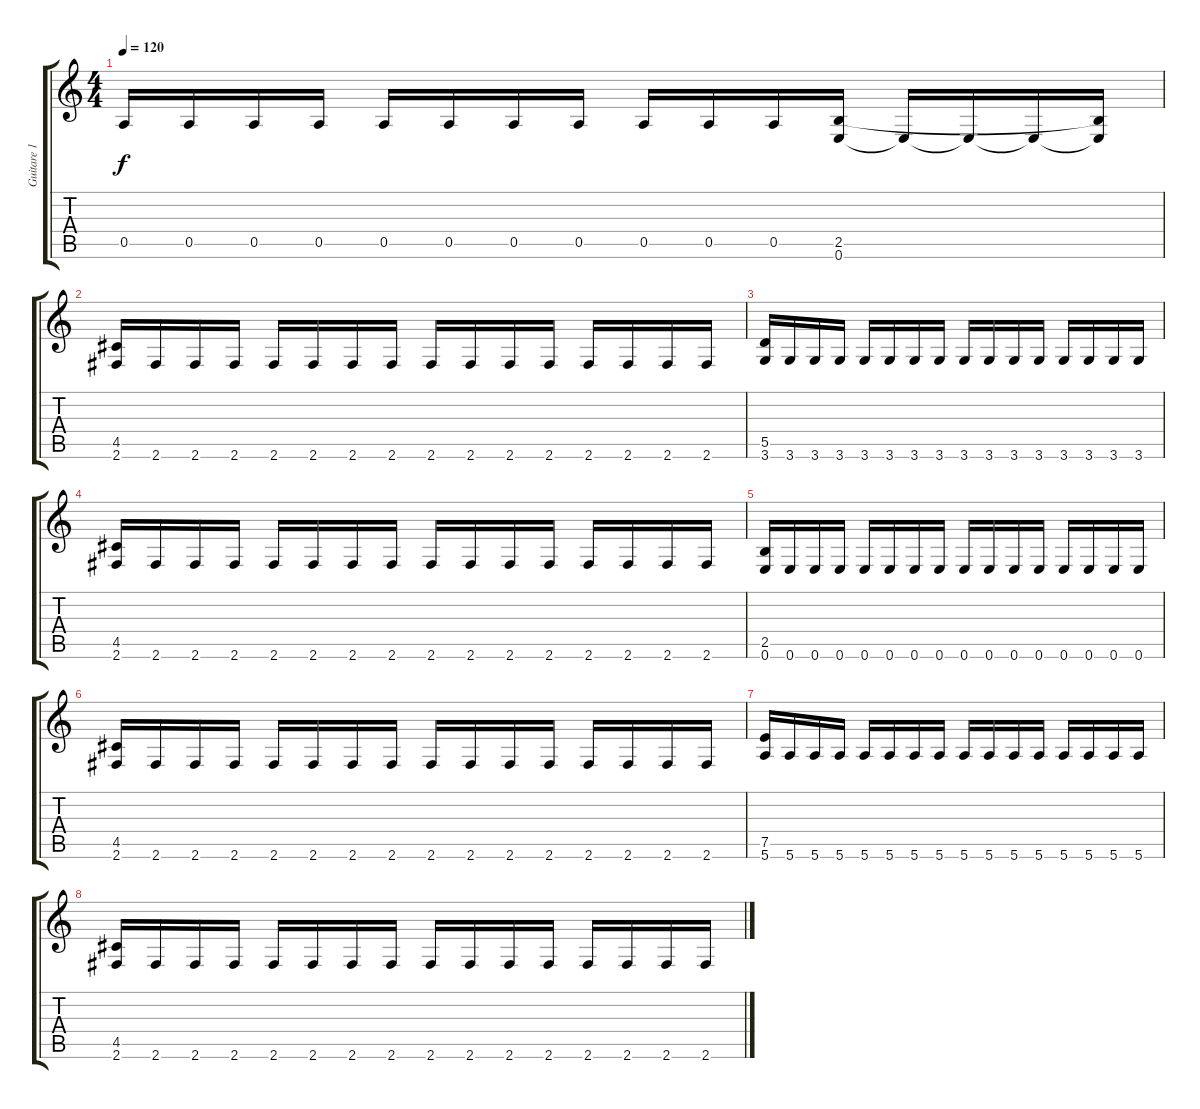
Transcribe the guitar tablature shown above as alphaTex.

\track ("Guitare 1" "Guitare 1") {instrument distortionguitar}
\staff {score tabs}
\tuning (E4 B3 G3 D3 A2 E2) {hide}
\ts (4 4)
\tempo 120
\clef g2
\ks c
0.5.16{dy f} 0.5.16 0.5.16 0.5.16 0.5.16 0.5.16 0.5.16 0.5.16 0.5.16 0.5.16 0.5.16 (2.5 0.6).16 0.6{t}.16 0.6{t}.16 0.6{t}.16 (2.5{t} 0.6{t}).16 |
(4.5 2.6).16 2.6.16 2.6.16 2.6.16 2.6.16 2.6.16 2.6.16 2.6.16 2.6.16 2.6.16 2.6.16 2.6.16 2.6.16 2.6.16 2.6.16 2.6.16 |
(5.5 3.6).16 3.6.16 3.6.16 3.6.16 3.6.16 3.6.16 3.6.16 3.6.16 3.6.16 3.6.16 3.6.16 3.6.16 3.6.16 3.6.16 3.6.16 3.6.16 |
(4.5 2.6).16 2.6.16 2.6.16 2.6.16 2.6.16 2.6.16 2.6.16 2.6.16 2.6.16 2.6.16 2.6.16 2.6.16 2.6.16 2.6.16 2.6.16 2.6.16 |
(2.5 0.6).16 0.6.16 0.6.16 0.6.16 0.6.16 0.6.16 0.6.16 0.6.16 0.6.16 0.6.16 0.6.16 0.6.16 0.6.16 0.6.16 0.6.16 0.6.16 |
(4.5 2.6).16 2.6.16 2.6.16 2.6.16 2.6.16 2.6.16 2.6.16 2.6.16 2.6.16 2.6.16 2.6.16 2.6.16 2.6.16 2.6.16 2.6.16 2.6.16 |
(7.5 5.6).16 5.6.16 5.6.16 5.6.16 5.6.16 5.6.16 5.6.16 5.6.16 5.6.16 5.6.16 5.6.16 5.6.16 5.6.16 5.6.16 5.6.16 5.6.16 |
(4.5 2.6).16 2.6.16 2.6.16 2.6.16 2.6.16 2.6.16 2.6.16 2.6.16 2.6.16 2.6.16 2.6.16 2.6.16 2.6.16 2.6.16 2.6.16 2.6.16
